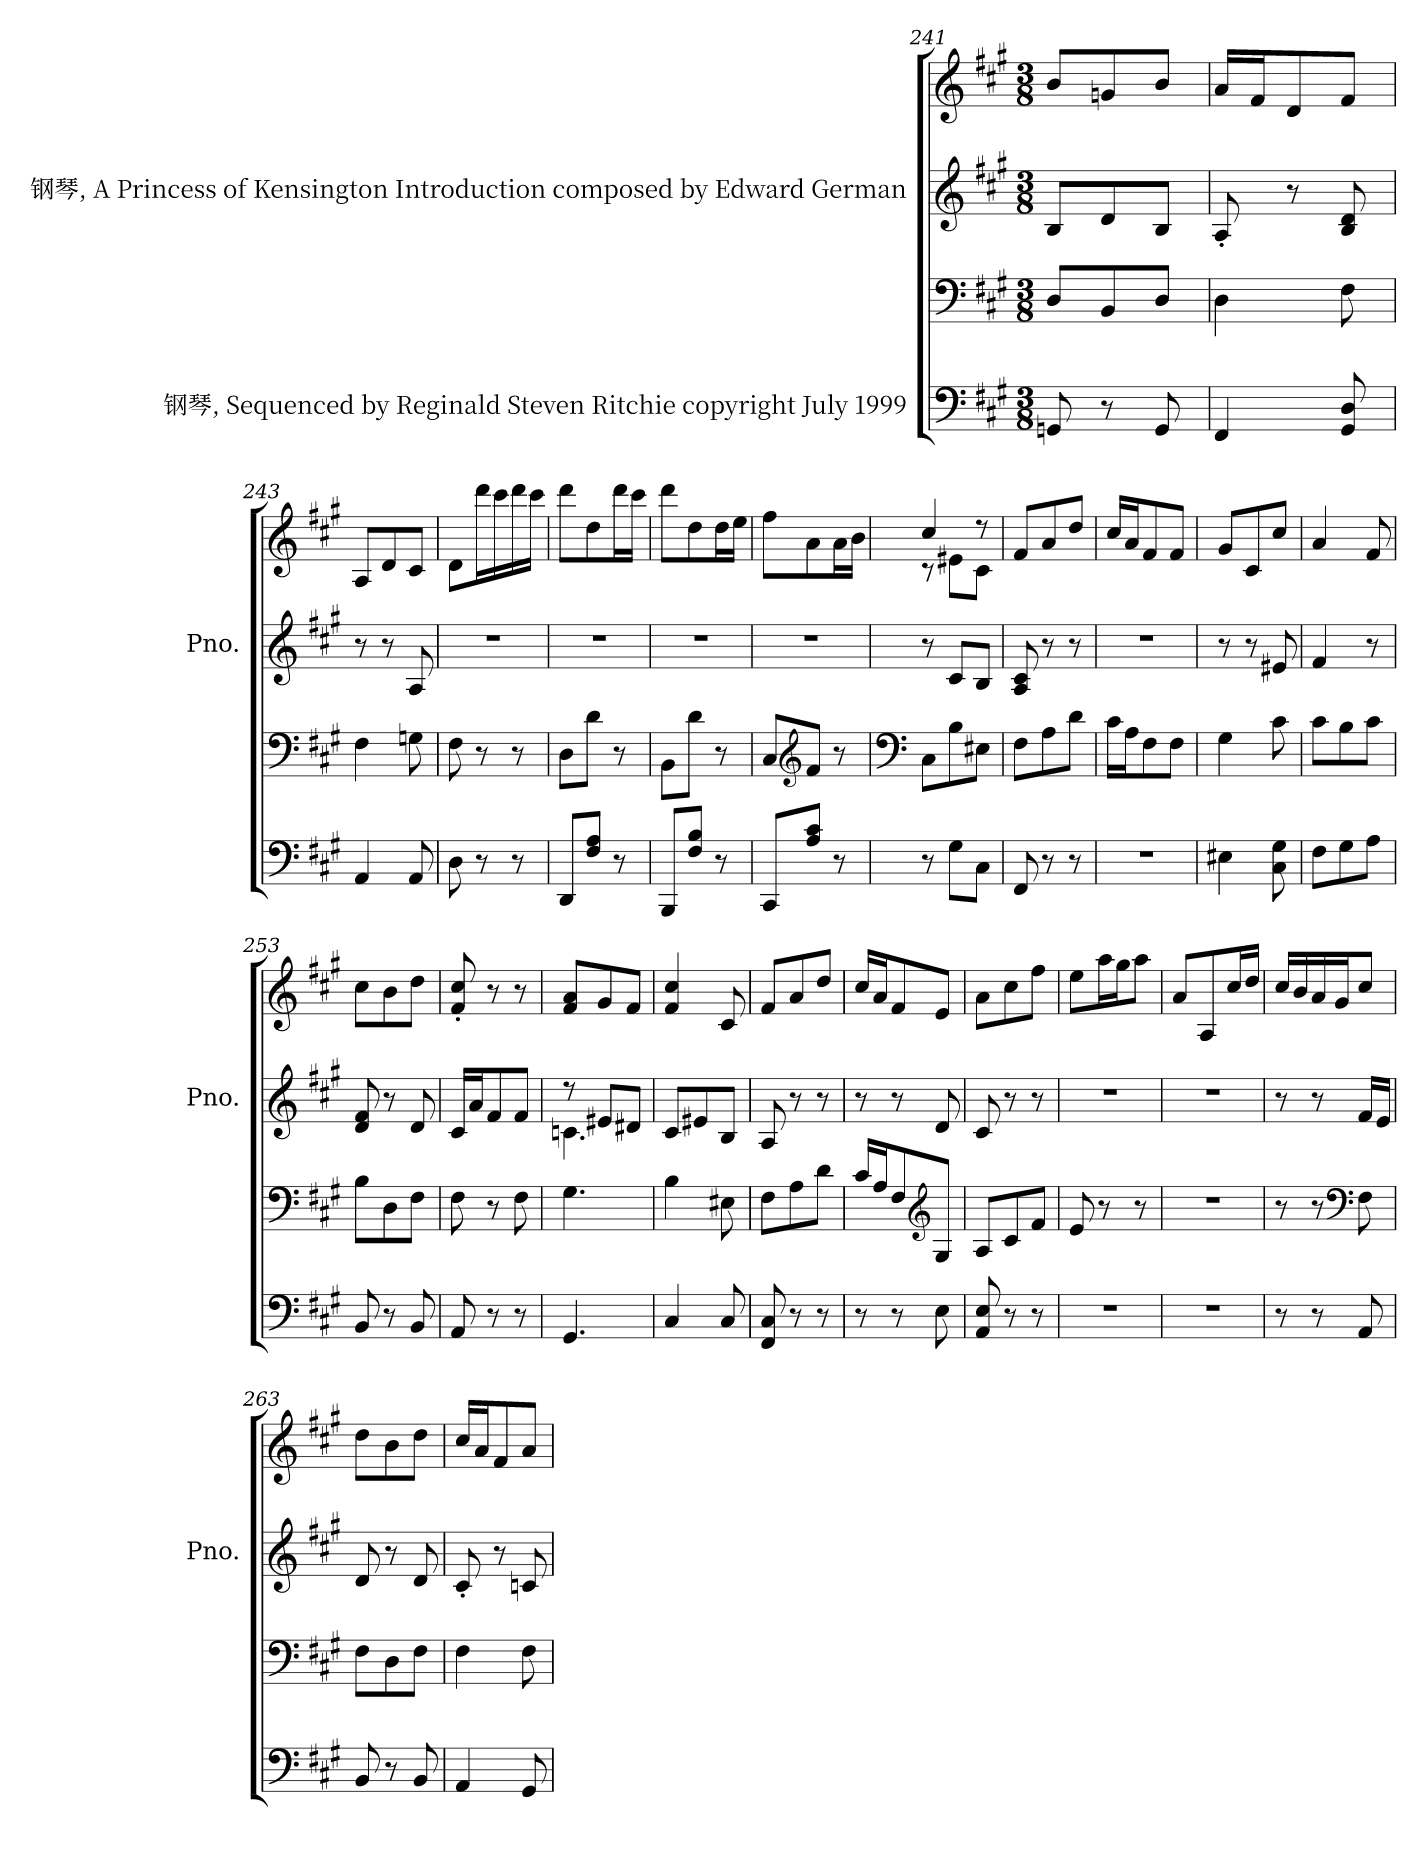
**kern	**kern	**kern	**kern
*part2	*part2	*part1	*part1
*staff4	*staff3	*staff2	*staff1
*I"钢琴, Sequenced by Reginald Steven Ritchie copyright July 1999	*	*I"钢琴, A Princess of Kensington Introduction composed by Edward German	*
*	*	*I'Pno.	*
*clefF4	*clefF4	*clefG2	*clefG2
*k[f#c#g#]	*k[f#c#g#]	*k[f#c#g#]	*k[f#c#g#]
*M3/8	*M3/8	*M3/8	*M3/8
=241	=241	=241	=241
8GGn/	8D/L	8B/L	8b/L
8r	8BB/	8d/	8gn/
8GG/	8D/J	8B/J	8b/J
=242	=242	=242	=242
4FF#/	4D\	8A'/	16a/LL
.	.	.	16f#/J
.	.	8r	8d/
8GG#/ 8D/	8F#\	8B/ 8d/	8f#/J
=243	=243	=243	=243
4AA/	4F#\	8r	8A/L
.	.	8r	8d/
8AA/	8Gn\	8A/	8c#/J
!!LO:PB:g=z
=244	=244	=244	=244
8D\	8F#\	4.r	8d\L
8r	8r	.	16ddd\L
.	.	.	16ccc#\
8r	8r	.	16ddd\
.	.	.	16ccc#\JJ
=245	=245	=245	=245
8DD/L	8D\L	4.r	8ddd\L
8F#/ 8A/J	8d\J	.	8dd\
8r	8r	.	16ddd\L
.	.	.	16ccc#\JJ
=246	=246	=246	=246
8BBB/L	8BB\L	4.r	8ddd\L
8F#/ 8B/J	8d\J	.	8dd\
8r	8r	.	16dd\L
.	.	.	16ee\JJ
=247	=247	=247	=247
8CC#/L	8C#/L	4.r	8ff#\L
*	*clefG2	*	*
8A/ 8c#/J	8f#/J	.	8a\
8r	8r	.	16a\L
.	.	.	16b\JJ
=248	=248	=248	=248
*	*clefF4	*	*
*	*	*	*^
8r	8C#\L	8r	4cc#/	8r
8G#\L	8B\	8c#/L	.	8e#X\L
8C#\J	8E#X\J	8B/J	8r	8c#\J
*	*	*	*v	*v
=249	=249	=249	=249
8FF#/	8F#\L	8A/ 8c#/	8f#/L
8r	8A\	8r	8a/
8r	8d\J	8r	8dd/J
=250	=250	=250	=250
4.r	16c#\LL	4.r	16cc#/LL
.	16A\J	.	16a/J
.	8F#\	.	8f#/
.	8F#\J	.	8f#/J
!!LO:LB:g=z
=251	=251	=251	=251
4E#X\	4G#\	8r	8g#/L
.	.	8r	8c#/
8C#\ 8G#\	8c#\	8e#X/	8cc#/J
=252	=252	=252	=252
8F#\L	8c#\L	4f#/	4a/
8G#\	8B\	.	.
8A\J	8c#\J	8r	8f#/
=253	=253	=253	=253
8BB/	8B\L	8d/ 8f#/	8cc#\L
8r	8D\	8r	8b\
8BB/	8F#\J	8d/	8dd\J
=254	=254	=254	=254
8AA/	8F#\	16c#/LL	8f#/' 8cc#/'
.	.	16a/J	.
8r	8r	8f#/	8r
8r	8F#\	8f#/J	8r
=255	=255	=255	=255
*	*	*^	*
4.GG#/	4.G#\	8r	4.cn\	8f#/ 8a/L
.	.	8e#X/L	.	8g#/
.	.	8d#X/J	.	8f#/J
*	*	*v	*v	*
=256	=256	=256	=256
4C#/	4B\	8c#/L	4f#/ 4cc#/
.	.	8e#X/	.
8C#/	8E#X\	8B/J	8c#/
=257	=257	=257	=257
8FF#/ 8C#/	8F#\L	8A/	8f#/L
8r	8A\	8r	8a/
8r	8d\J	8r	8dd/J
!!LO:LB:g=z
=258	=258	=258	=258
8r	16c#/LL	8r	16cc#/LL
.	16A/J	.	16a/J
8r	8F#/	8r	8f#/
*	*clefG2	*	*
8E\	8G#/J	8d/	8e/J
=259	=259	=259	=259
8AA/ 8E/	8A/L	8c#/	8a\L
8r	8c#/	8r	8cc#\
8r	8f#/J	8r	8ff#\J
=260	=260	=260	=260
4.r	8e/	4.r	8ee\L
.	8r	.	16aa\L
.	.	.	16gg#\J
.	8r	.	8aa\J
=261	=261	=261	=261
4.r	4.r	4.r	8a/L
.	.	.	8A/
.	.	.	16cc#/L
.	.	.	16dd/JJ
=262	=262	=262	=262
8r	8r	8r	16cc#/LL
.	.	.	16b/
8r	8r	8r	16a/
.	.	.	16g#/J
*	*clefF4	*	*
8AA/	8F#\	16f#/LL	8cc#/J
.	.	16e/JJ	.
=263	=263	=263	=263
8BB/	8F#\L	8d/	8dd\L
8r	8D\	8r	8b\
8BB/	8F#\J	8d/	8dd\J
=264	=264	=264	=264
4AA/	4F#\	8c#'/	16cc#/LL
.	.	.	16a/J
.	.	8r	8f#/
8GG#/	8F#\	8cn/	8a/J
=	=	=	=
*-	*-	*-	*-
